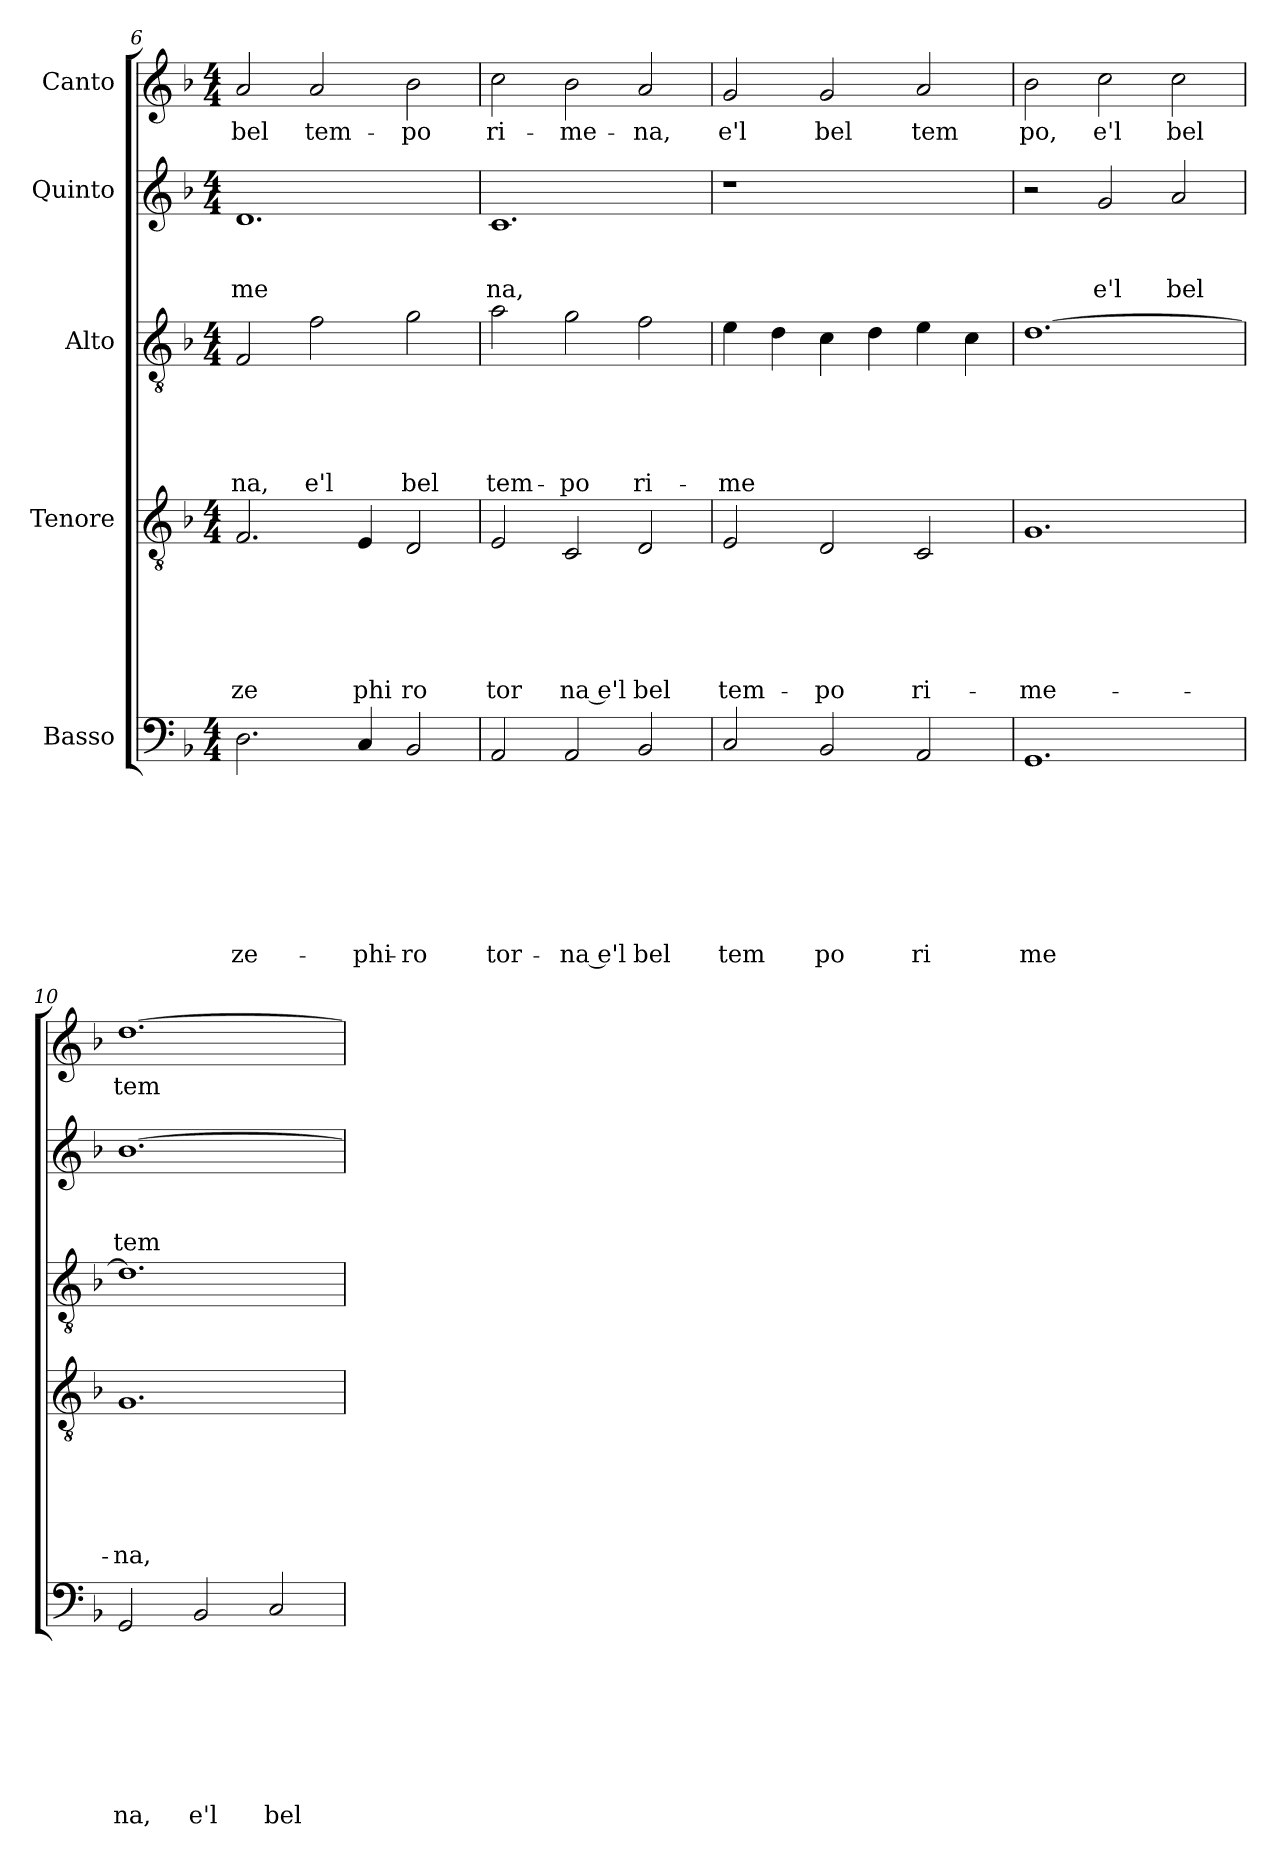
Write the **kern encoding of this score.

**kern	**text	**text	**text	**text	**text	**text	**text	**text	**kern	**text	**text	**text	**text	**text	**text	**kern	**text	**text	**text	**text	**text	**kern	**text	**text	**text	**kern	**text
*part5	*part5	*part5	*part5	*part5	*part5	*part5	*part5	*part5	*part4	*part4	*part4	*part4	*part4	*part4	*part4	*part3	*part3	*part3	*part3	*part3	*part3	*part2	*part2	*part2	*part2	*part1	*part1
*staff5	*staff5	*staff5	*staff5	*staff5	*staff5	*staff5	*staff5	*staff5	*staff4	*staff4	*staff4	*staff4	*staff4	*staff4	*staff4	*staff3	*staff3	*staff3	*staff3	*staff3	*staff3	*staff2	*staff2	*staff2	*staff2	*staff1	*staff1
*I"Basso	*	*	*	*	*	*	*	*	*I"Tenore	*	*	*	*	*	*	*I"Alto	*	*	*	*	*	*I"Quinto	*	*	*	*I"Canto	*
*clefF4	*	*	*	*	*	*	*	*	*clefGv2	*	*	*	*	*	*	*clefGv2	*	*	*	*	*	*clefG2	*	*	*	*clefG2	*
*k[b-]	*	*	*	*	*	*	*	*	*k[b-]	*	*	*	*	*	*	*k[b-]	*	*	*	*	*	*k[b-]	*	*	*	*k[b-]	*
*F:	*	*	*	*	*	*	*	*	*F:	*	*	*	*	*	*	*F:	*	*	*	*	*	*F:	*	*	*	*F:	*
*M4/4	*	*	*	*	*	*	*	*	*M4/4	*	*	*	*	*	*	*M4/4	*	*	*	*	*	*M4/4	*	*	*	*M4/4	*
=6	=6	=6	=6	=6	=6	=6	=6	=6	=6	=6	=6	=6	=6	=6	=6	=6	=6	=6	=6	=6	=6	=6	=6	=6	=6	=6	=6
!	!	!	!	!	!	!	!	!LO:LY:b	!	!	!	!	!	!	!LO:LY:b	!	!	!	!	!	!LO:LY:b	!	!	!	!LO:LY:b	!	!LO:LY:b
2.D\	.	.	.	.	.	.	.	ze-	2.F/	.	.	.	.	.	ze	2F/	.	.	.	.	-na,	1.d	.	.	me	2a/	bel
!	!	!	!	!	!	!	!	!	!	!	!	!	!	!	!	!	!	!	!	!	!LO:LY:b	!	!	!	!	!	!LO:LY:b
.	.	.	.	.	.	.	.	.	.	.	.	.	.	.	.	2f\	.	.	.	.	e'l	.	.	.	.	2a/	tem-
!	!	!	!	!	!	!	!	!LO:LY:b	!	!	!	!	!	!	!LO:LY:b	!	!	!	!	!	!	!	!	!	!	!	!
4C/	.	.	.	.	.	.	.	-phi-	4E/	.	.	.	.	.	phi	.	.	.	.	.	.	.	.	.	.	.	.
!	!	!	!	!	!	!	!	!LO:LY:b	!	!	!	!	!	!	!LO:LY:b	!	!	!	!	!	!LO:LY:b	!	!	!	!	!	!LO:LY:b
2BB-/	.	.	.	.	.	.	.	-ro	2D/	.	.	.	.	.	ro	2g\	.	.	.	.	bel	.	.	.	.	2b-\	-po
=7	=7	=7	=7	=7	=7	=7	=7	=7	=7	=7	=7	=7	=7	=7	=7	=7	=7	=7	=7	=7	=7	=7	=7	=7	=7	=7	=7
!	!	!	!	!	!	!	!	!LO:LY:b	!	!	!	!	!	!	!LO:LY:b	!	!	!	!	!	!LO:LY:b	!	!	!	!LO:LY:b	!	!LO:LY:b
2AA/	.	.	.	.	.	.	.	tor-	2E/	.	.	.	.	.	tor	2a\	.	.	.	.	tem-	1.c	.	.	na,	2cc\	ri-
!	!	!	!	!	!	!	!	!LO:LY:b:rj	!	!	!	!	!	!	!LO:LY:b:rj	!	!	!	!	!	!LO:LY:b	!	!	!	!	!	!LO:LY:b
2AA/	.	.	.	.	.	.	.	-na e'l	2C/	.	.	.	.	.	na e'l	2g\	.	.	.	.	-po	.	.	.	.	2b-\	-me-
!	!	!	!	!	!	!	!	!LO:LY:b	!	!	!	!	!	!	!LO:LY:b	!	!	!	!	!	!LO:LY:b	!	!	!	!	!	!LO:LY:b
2BB-/	.	.	.	.	.	.	.	bel	2D/	.	.	.	.	.	bel	2f\	.	.	.	.	ri-	.	.	.	.	2a/	-na,
!!LO:LB:g=z
=8	=8	=8	=8	=8	=8	=8	=8	=8	=8	=8	=8	=8	=8	=8	=8	=8	=8	=8	=8	=8	=8	=8	=8	=8	=8	=8	=8
!	!	!	!	!	!	!	!	!LO:LY:b	!	!	!	!	!	!	!LO:LY:b	!	!	!	!	!	!LO:LY:b	!LO:N:vis=1	!	!	!	!	!LO:LY:b
2C/	.	.	.	.	.	.	.	tem	2E/	.	.	.	.	.	tem-	4e\	.	.	.	.	-me	1r	.	.	.	2g/	e'l
.	.	.	.	.	.	.	.	.	.	.	.	.	.	.	.	4d\	.	.	.	.	.	.	.	.	.	.	.
!	!	!	!	!	!	!	!	!LO:LY:b	!	!	!	!	!	!	!LO:LY:b	!	!	!	!	!	!	!	!	!	!	!	!LO:LY:b
2BB-/	.	.	.	.	.	.	.	po	2D/	.	.	.	.	.	-po	4c\	.	.	.	.	.	.	.	.	.	2g/	bel
.	.	.	.	.	.	.	.	.	.	.	.	.	.	.	.	4d\	.	.	.	.	.	.	.	.	.	.	.
!	!	!	!	!	!	!	!	!LO:LY:b	!	!	!	!	!	!	!LO:LY:b	!	!	!	!	!	!	!	!	!	!	!	!LO:LY:b
2AA/	.	.	.	.	.	.	.	ri	2C/	.	.	.	.	.	ri-	4e\	.	.	.	.	.	2ryy	.	.	.	2a/	tem
.	.	.	.	.	.	.	.	.	.	.	.	.	.	.	.	4c\	.	.	.	.	.	.	.	.	.	.	.
=9	=9	=9	=9	=9	=9	=9	=9	=9	=9	=9	=9	=9	=9	=9	=9	=9	=9	=9	=9	=9	=9	=9	=9	=9	=9	=9	=9
!	!	!	!	!	!	!	!	!LO:LY:b	!	!	!	!	!	!	!LO:LY:b	!	!	!	!	!	!	!	!	!	!	!	!LO:LY:b
1.GG	.	.	.	.	.	.	.	me	1.G	.	.	.	.	.	-me-	[>1.d	.	.	.	.	.	2r	.	.	.	2b-\	po,
!	!	!	!	!	!	!	!	!	!	!	!	!	!	!	!	!	!	!	!	!	!	!	!	!	!LO:LY:b	!	!LO:LY:b
.	.	.	.	.	.	.	.	.	.	.	.	.	.	.	.	.	.	.	.	.	.	2g/	.	.	e'l	2cc\	e'l
!	!	!	!	!	!	!	!	!	!	!	!	!	!	!	!	!	!	!	!	!	!	!	!	!	!LO:LY:b	!	!LO:LY:b
.	.	.	.	.	.	.	.	.	.	.	.	.	.	.	.	.	.	.	.	.	.	2a/	.	.	bel	2cc\	bel
=10	=10	=10	=10	=10	=10	=10	=10	=10	=10	=10	=10	=10	=10	=10	=10	=10	=10	=10	=10	=10	=10	=10	=10	=10	=10	=10	=10
!	!	!	!	!	!	!	!	!LO:LY:b	!	!	!	!	!	!	!LO:LY:b	!	!	!	!	!	!	!	!	!	!LO:LY:b	!	!LO:LY:b
2GG/	.	.	.	.	.	.	.	na,	1.G	.	.	.	.	.	-na,	1.d]	.	.	.	.	.	[<1.b-	.	.	tem	[>1.dd	tem
!	!	!	!	!	!	!	!	!LO:LY:b	!	!	!	!	!	!	!	!	!	!	!	!	!	!	!	!	!	!	!
2BB-/	.	.	.	.	.	.	.	e'l	.	.	.	.	.	.	.	.	.	.	.	.	.	.	.	.	.	.	.
!	!	!	!	!	!	!	!	!LO:LY:b	!	!	!	!	!	!	!	!	!	!	!	!	!	!	!	!	!	!	!
2C/	.	.	.	.	.	.	.	bel	.	.	.	.	.	.	.	.	.	.	.	.	.	.	.	.	.	.	.
=	=	=	=	=	=	=	=	=	=	=	=	=	=	=	=	=	=	=	=	=	=	=	=	=	=	=	=
*-	*-	*-	*-	*-	*-	*-	*-	*-	*-	*-	*-	*-	*-	*-	*-	*-	*-	*-	*-	*-	*-	*-	*-	*-	*-	*-	*-
